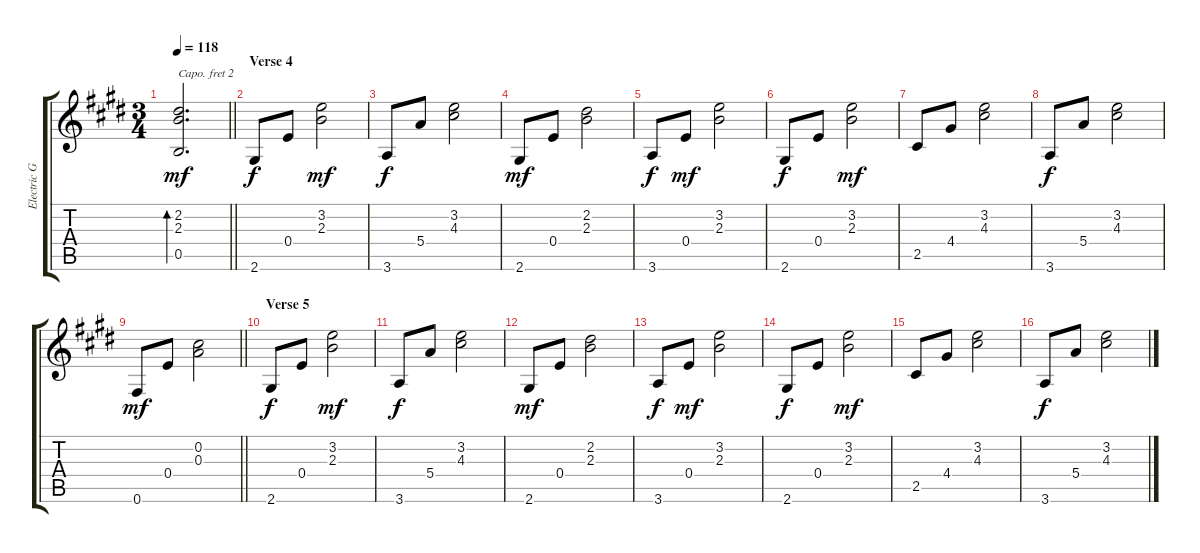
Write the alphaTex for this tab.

\track ("Electric Guitar" "Electric G") {instrument electricguitarjazz}
\staff {score tabs}
\capo 2
\tuning (E4 B3 G3 D3 A2 E2) {hide}
\ts (3 4)
\tempo 118
\clef g2
\barLineRight lightlight
\ks e
(2.2 2.3 0.5).2{d bd 240 dy mf} |
\section ("" "Verse 4")
2.6.8{dy f} 0.4.8 (3.2 2.3).2{dy mf} |
3.6.8{dy f} 5.4.8 (3.2 4.3).2 |
2.6.8{dy mf} 0.4.8 (2.2 2.3).2 |
3.6.8{dy f} 0.4.8{dy mf} (3.2 2.3).2 |
2.6.8{dy f} 0.4.8 (3.2 2.3).2{dy mf} |
2.5.8 4.4.8 (3.2 4.3).2 |
3.6.8{dy f} 5.4.8 (3.2 4.3).2 |
\barLineRight lightlight
0.6.8{dy mf} 0.4.8 (0.2 0.3).2 |
\section ("" "Verse 5")
2.6.8{dy f} 0.4.8 (3.2 2.3).2{dy mf} |
3.6.8{dy f} 5.4.8 (3.2 4.3).2 |
2.6.8{dy mf} 0.4.8 (2.2 2.3).2 |
3.6.8{dy f} 0.4.8{dy mf} (3.2 2.3).2 |
2.6.8{dy f} 0.4.8 (3.2 2.3).2{dy mf} |
2.5.8 4.4.8 (3.2 4.3).2 |
3.6.8{dy f} 5.4.8 (3.2 4.3).2
